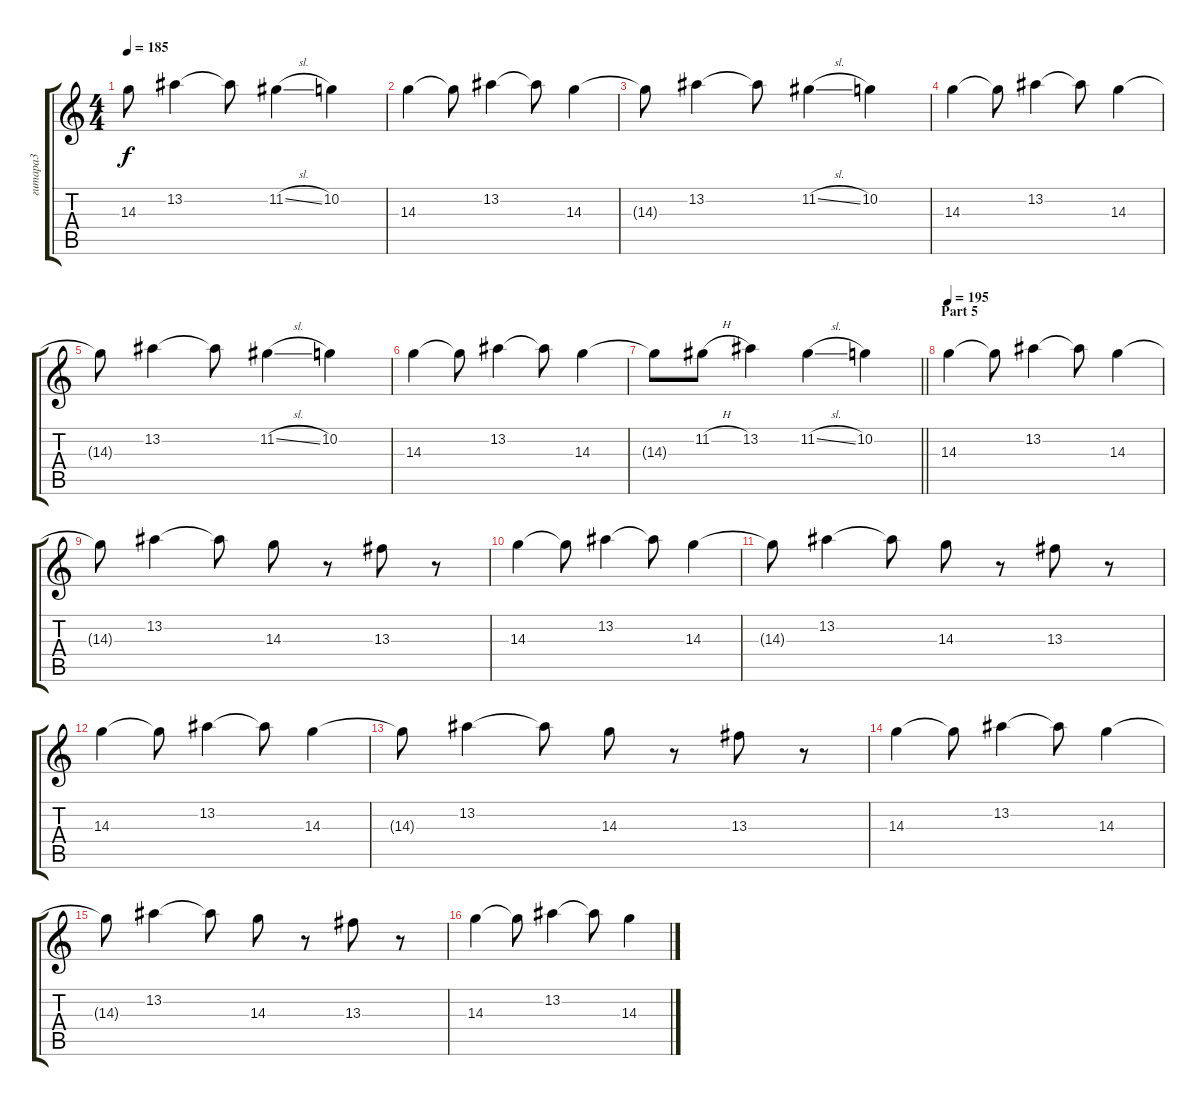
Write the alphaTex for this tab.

\track ("гитара3" "гитара3") {instrument acousticguitarnylon}
\staff {score tabs}
\tuning (D4 A3 F3 C3 G2 C2) {hide}
\ts (4 4)
\tempo 185
\clef g2
\ks c
14.3{t}.8{dy f} 13.2.4 13.2{t}.8 11.2{sl}.4 10.2.4 |
14.3.4 14.3{t}.8 13.2.4 13.2{t}.8 14.3.4 |
14.3{t}.8 13.2.4 13.2{t}.8 11.2{sl}.4 10.2.4 |
14.3.4 14.3{t}.8 13.2.4 13.2{t}.8 14.3.4 |
14.3{t}.8 13.2.4 13.2{t}.8 11.2{sl}.4 10.2.4 |
14.3.4 14.3{t}.8 13.2.4 13.2{t}.8 14.3.4 |
\barLineRight lightlight
14.3{t}.8 11.2{h}.8 13.2.4 11.2{sl}.4 10.2.4 |
\section ("" "Part 5")
\tempo 195
14.3.4 14.3{t}.8 13.2.4 13.2{t}.8 14.3.4 |
14.3{t}.8 13.2.4 13.2{t}.8 14.3.8 r.8 13.3.8 r.8 |
14.3.4 14.3{t}.8 13.2.4 13.2{t}.8 14.3.4 |
14.3{t}.8 13.2.4 13.2{t}.8 14.3.8 r.8 13.3.8 r.8 |
14.3.4 14.3{t}.8 13.2.4 13.2{t}.8 14.3.4 |
14.3{t}.8 13.2.4 13.2{t}.8 14.3.8 r.8 13.3.8 r.8 |
14.3.4 14.3{t}.8 13.2.4 13.2{t}.8 14.3.4 |
14.3{t}.8 13.2.4 13.2{t}.8 14.3.8 r.8 13.3.8 r.8 |
14.3.4 14.3{t}.8 13.2.4 13.2{t}.8 14.3.4
